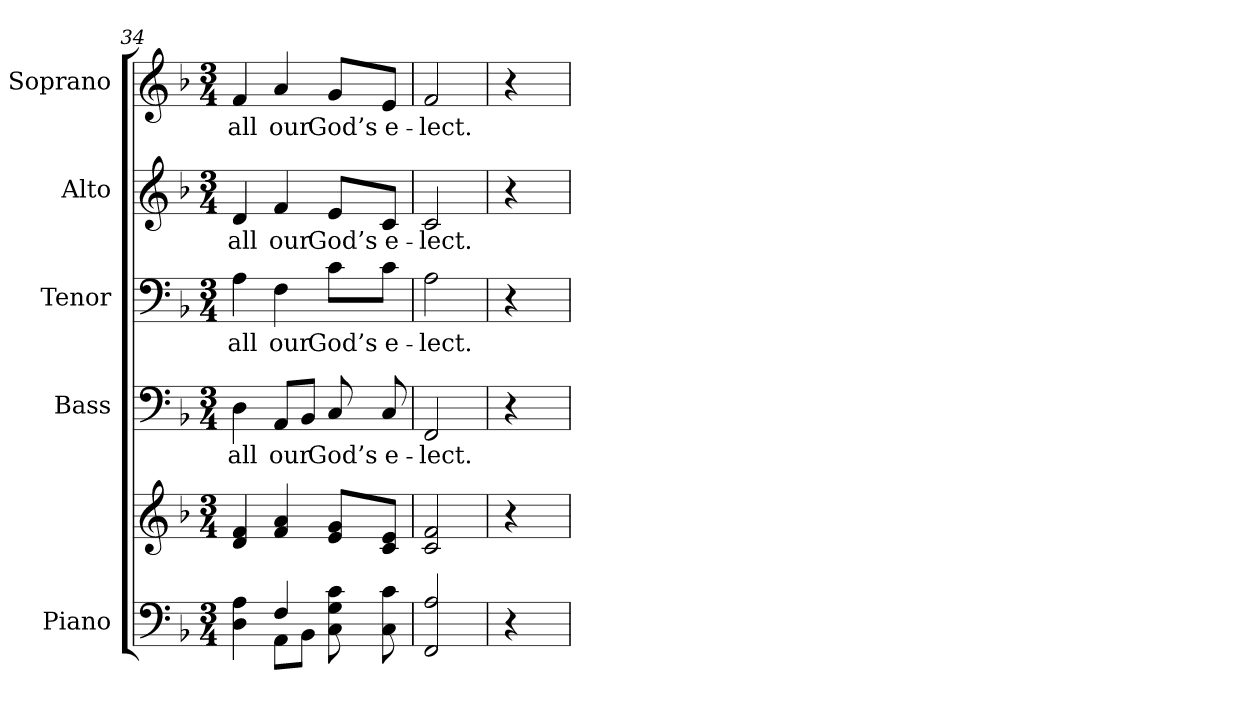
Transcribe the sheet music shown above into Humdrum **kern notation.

**kern	**kern	**kern	**text	**kern	**text	**kern	**text	**kern	**text
*part5	*part5	*part4	*part4	*part3	*part3	*part2	*part2	*part1	*part1
*staff6	*staff5	*staff4	*staff4	*staff3	*staff3	*staff2	*staff2	*staff1	*staff1
*I"Piano	*	*I"Bass	*	*I"Tenor	*	*I"Alto	*	*I"Soprano	*
*I'Pno.	*	*I'B.	*	*I'T.	*	*I'A.	*	*I'S.	*
!!LO:PB:g=z
*clefF4	*clefG2	*clefF4	*	*clefF4	*	*clefG2	*	*clefG2	*
*k[b-]	*k[b-]	*k[b-]	*	*k[b-]	*	*k[b-]	*	*k[b-]	*
*F:	*F:	*F:	*	*F:	*	*F:	*	*F:	*
*M3/4	*M3/4	*M3/4	*	*M3/4	*	*M3/4	*	*M3/4	*
=34	=34	=34	=34	=34	=34	=34	=34	=34	=34
*^	*	*	*	*	*	*	*	*	*
!	!	!	!	!LO:LY:b:color=#000000	!	!	!	!	!	!
!	!	!	!	!	!	!LO:LY:b:color=#000000	!	!	!	!
!	!	!	!	!	!	!	!	!LO:LY:b:color=#000000	!	!
!	!	!	!	!	!	!	!	!	!	!LO:LY:b:color=#000000
4Di\ 4Ai	4ryy	4di/ 4fi	4Di\	all	4Ai\	all	4di/	all	4fi/	all
!	!	!	!	!LO:LY:b:color=#000000	!	!	!	!	!	!
!	!	!	!	!	!	!LO:LY:b:color=#000000	!	!	!	!
!	!	!	!	!	!	!	!	!LO:LY:b:color=#000000	!	!
!	!	!	!	!	!	!	!	!	!	!LO:LY:b:color=#000000
4Fi/	8AAi\L	4fi/ 4ai	8AAi/L	our	4Fi\	our	4fi/	our	4ai/	our
.	8BB-i\J	.	8BB-i/J	.	.	.	.	.	.	.
!	!	!	!	!LO:LY:b:color=#000000	!	!	!	!	!	!
!	!	!	!	!	!	!LO:LY:b:color=#000000	!	!	!	!
!	!	!	!	!	!	!	!	!LO:LY:b:color=#000000	!	!
!	!	!	!	!	!	!	!	!	!	!LO:LY:b:color=#000000
8Ci\ 8Gi 8ci	4ryy	8ei/ 8gi/L	8Ci/	God’s	8ci\L	God’s	8ei/L	God’s	8gi/L	God’s
!	!	!	!	!LO:LY:b:color=#000000	!	!	!	!	!	!
!	!	!	!	!	!	!LO:LY:b:color=#000000	!	!	!	!
!	!	!	!	!	!	!	!	!LO:LY:b:color=#000000	!	!
!	!	!	!	!	!	!	!	!	!	!LO:LY:b:color=#000000
8Ci\ 8ci	.	8ci/ 8ei/J	8Ci/	e-	8ci\J	e-	8ci/J	e-	8ei/J	e-
*v	*v	*	*	*	*	*	*	*	*	*
=35	=35	=35	=35	=35	=35	=35	=35	=35	=35
!	!	!	!LO:LY:b:color=#000000	!	!	!	!	!	!
!	!	!	!	!	!LO:LY:b:color=#000000	!	!	!	!
!	!	!	!	!	!	!	!LO:LY:b:color=#000000	!	!
!	!	!	!	!	!	!	!	!	!LO:LY:b:color=#000000
2FFi/ 2Ai	2ci/ 2fi	2FFi/	-lect.	2Ai\	-lect.	2ci/	-lect.	2fi/	-lect.
=36	=36	=36	=36	=36	=36	=36	=36	=36	=36
4r	4r	4r	.	4r	.	4r	.	4r	.
=	=	=	=	=	=	=	=	=	=
*-	*-	*-	*-	*-	*-	*-	*-	*-	*-
